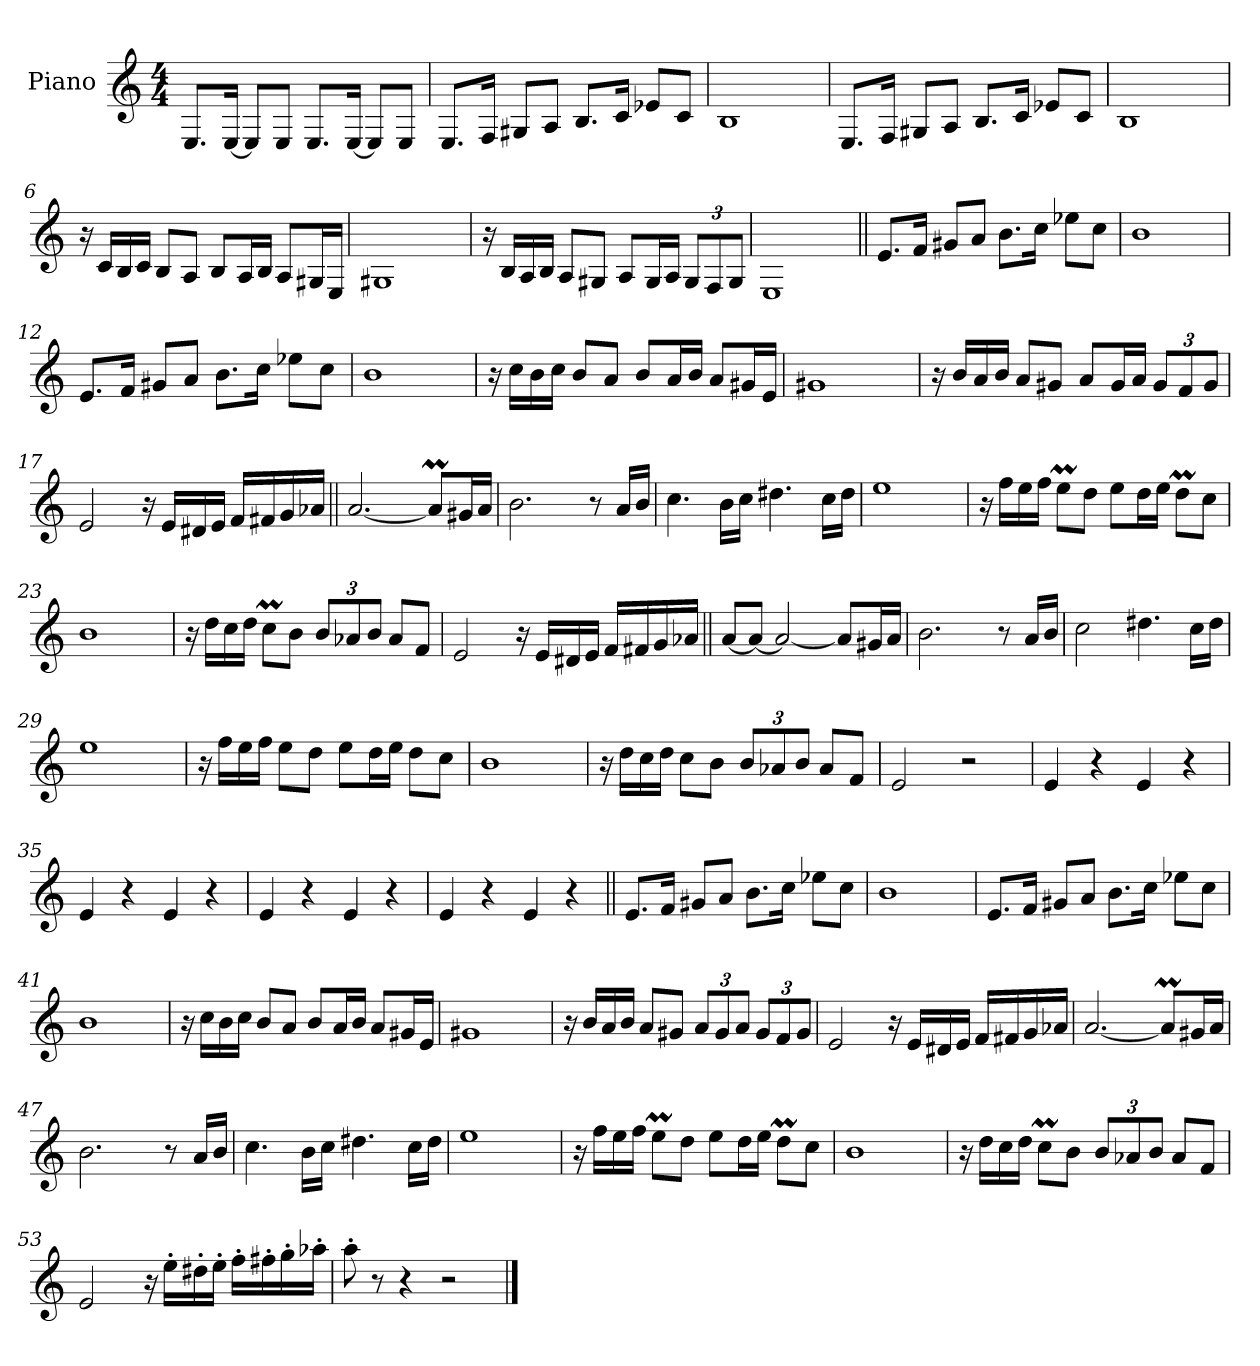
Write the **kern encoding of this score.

**kern
*part1
*staff1
*I"Piano
*I'Pno.
*clefG2
*k[]
*M4/4
*MM90
=1
8.E!L
[16E!Jk
8E!L]
8E!J
8.E!L
[16E!Jk
8E!L]
8E!J
=2
8.E!L
16F!Jk
8G#X!L
8A!J
8.B!L
16c!Jk
8e-X!L
8c!J
=3
1B!
=4
8.E!L
16F!Jk
8G#X!L
8A!J
8.B!L
16c!Jk
8e-X!L
8c!J
=5
1B!
=6
16r
16c!LL
16B!
16c!JJ
8B!L
8A!J
8B!L
16A!L
16B!JJ
8A!L
16G#X!L
16E!JJ
=7
1G#X!
=8
16r
16B!LL
16A!
16B!JJ
8A!L
8G#X!J
8A!L
16G#!L
16A!JJ
*Xbrackettup
12G#!L
12F!
12G#!J
=9
1E!
=10||
8.eL
16fJk
8g#XL
8aJ
8.bL
16ccJk
8ee-XL
8ccJ
=11
1b
=12
8.eL
16fJk
8g#XL
8aJ
8.bL
16ccJk
8ee-XL
8ccJ
=13
1b
=14
16r
16ccLL
16b
16ccJJ
8bL
8aJ
8bL
16aL
16bJJ
8aL
16g#XL
16eJJ
=15
1g#X
=16
16r
16bLL
16a
16bJJ
8aL
8g#XJ
8aL
16g#L
16aJJ
12g#L
12f
12g#J
=17
2e
16r
16eLL
16d#X
16eJJ
16fLL
16f#X
16g
16a-XJJ
=18||
[2.a
8aML]
16g#XL
16aJJ
=19
2.b
8r
16aLL
16bJJ
=20
4.cc
16bLL
16ccJJ
4.dd#X
16ccLL
16dd#JJ
=21
1ee
=22
16r
16ffLL
16ee
16ffJJ
8eemL
8ddJ
8eeL
16ddL
16eeJJ
8ddML
8ccJ
=23
1b
=24
16r
16ddLL
16cc
16ddJJ
8ccML
8bJ
12bL
12a-X
12bJ
8a-L
8fJ
=25
2e
16r
16eLL
16d#X
16eJJ
16fLL
16f#X
16g
16a-XJJ
=26||
[8aL
8a!J_
2a!_
8a!L]
16g#X!L
16a!JJ
=27
2.b!
8r
16a!LL
16b!JJ
=28
2cc!
4.dd#X!
16cc!LL
16dd#!JJ
=29
1ee!
=30
16r
16ff!LL
16ee!
16ff!JJ
8ee!L
8dd!J
8ee!L
16dd!L
16ee!JJ
8dd!L
8cc!J
=31
1b!
=32
16r
16dd!LL
16cc!
16dd!JJ
8cc!L
8b!J
12b!L
12a-X!
12b!J
8a-!L
8f!J
=33
2e!
2r
=34
4e!
4r
4e!
4r
=35
4e!
4r
4e!
4r
=36
4e!
4r
4e!
4r
=37
4e!
4r
4e!
4r
=38||
8.eL
16fJk
8g#XL
8aJ
8.bL
16ccJk
8ee-XL
8ccJ
=39
1b
=40
8.eL
16fJk
8g#XL
8aJ
8.bL
16ccJk
8ee-XL
8ccJ
=41
1b
=42
16r
16ccLL
16b
16ccJJ
8bL
8aJ
8bL
16aL
16bJJ
8aL
16g#XL
16eJJ
=43
1g#X
=44
16r
16bLL
16a
16bJJ
8aL
8g#XJ
12aL
12g#
12aJ
12g#L
12f
12g#J
=45
2e
16r
16eLL
16d#X
16eJJ
16fLL
16f#X
16g
16a-XJJ
=46
[2.a
8aML]
16g#XL
16aJJ
=47
2.b
8r
16aLL
16bJJ
=48
4.cc
16bLL
16ccJJ
4.dd#X
16ccLL
16dd#JJ
=49
1ee
=50
16r
16ffLL
16ee
16ffJJ
8eemL
8ddJ
8eeL
16ddL
16eeJJ
8ddML
8ccJ
=51
1b
=52
16r
16ddLL
16cc
16ddJJ
8ccML
8bJ
12bL
12a-X
12bJ
8a-L
8fJ
=53
2e
16r
16ee'LL
16dd#X'
16ee'JJ
16ff'LL
16ff#X'
16gg'
16aa-X'JJ
=54
8aa'
8r
4r
2r
==
*-
